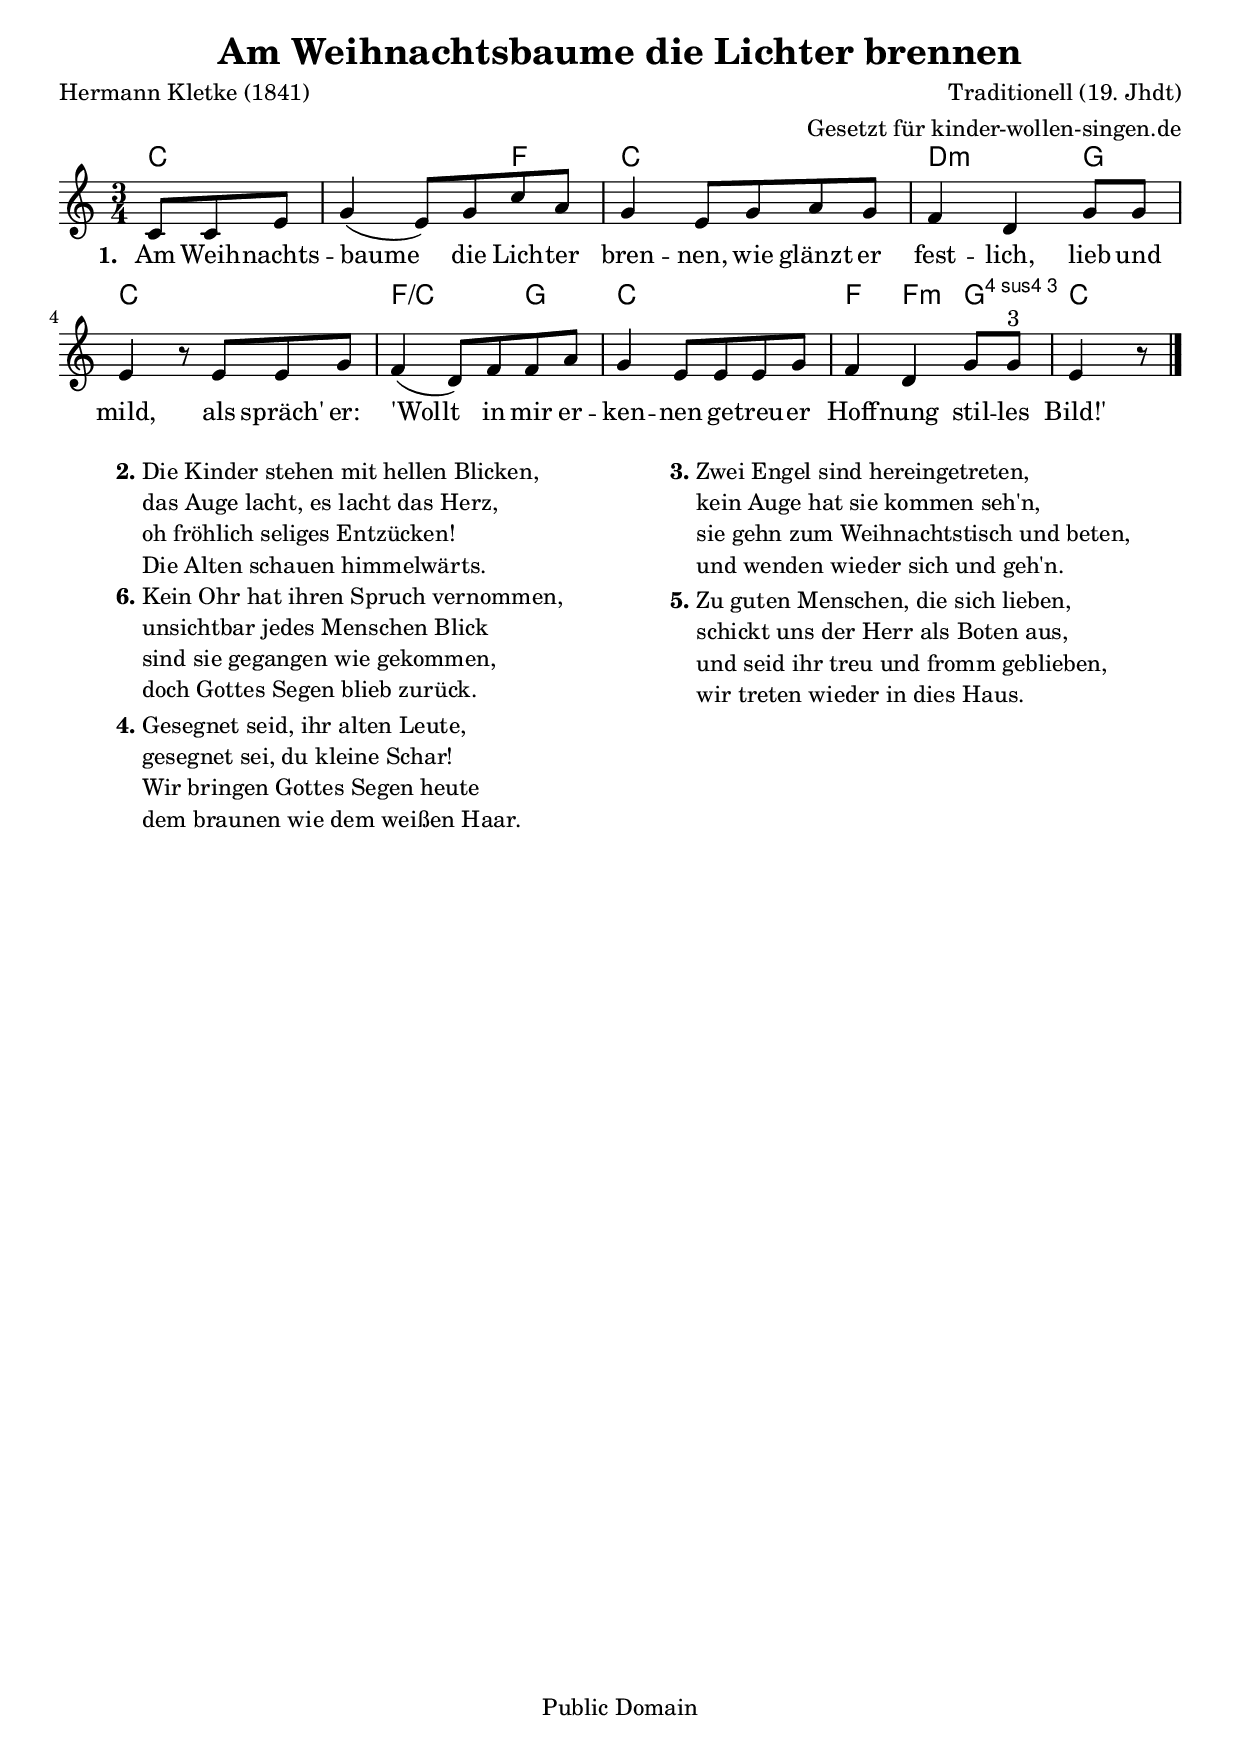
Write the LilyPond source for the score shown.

\version "2.24.2"
\version "2.24.2"

AWB_Title = "Am Weihnachtsbaume die Lichter brennen"
AWB_Composer = "Traditionell (19. Jhdt)"
AWB_Poet = "Hermann Kletke (1841)"
AWB_Copyright = "Public Domain"
AWB_Arranger = "Gesetzt für kinder-wollen-singen.de"

AWB_AvoiceAA = \relative c'{
  \set Staff.instrumentName = #""
  \set Staff.shortInstrumentName = #""
  \clef treble
  %staffkeysig
  \key c \major
  %bartimesig:
  \time 3/4
  \partial 8*3
  c8 c8 e8 | g4( e8) g c a | % 1
  g4 e8 g a g      | % 2
  f4 d g8 g      | % 3
  e4 r8 e e g      | % 4
  f4( d8) f f a      | % 5
  g4 e8 e e g | % 6
  f4 d g8 g ^\markup {\upright  "3"}      | % 7
  e4 r8 \bar "|."
}% end of last bar in partorvoice

AWB_ApartAverseA = \lyricmode { \set stanza = " 1. " Am Weih -- nachts -- baume  die Lich -- ter  bren -- nen,  wie glänzt er fest -- lich,  lieb und mild, als spräch' er: 'Wollt in mir er -- ken -- nen  ge -- treu -- er  Hoff -- nung  stil -- les  Bild!' }
AWB_theChords = \chordmode {
  c2.. f4 c2. d2:m g4 c2. f2/c g4 c2. f4 f4:m g4:4 c4
}%%end of chordlist


AWB_Score = \score {
  <<
    \new ChordNames { \AWB_theChords }
    \context Staff = AWB_ApartA <<
      \context Voice = AWB_AvoiceAA \AWB_AvoiceAA
    >>
    \context Lyrics = AWB_ApartAverseA\lyricsto AWB_AvoiceAA \AWB_ApartAverseA
  >>
  \layout{
    indent = #0
    \context {\Score}
  }
  %% Boosey and Hawkes, and Peters, have barlines spanning all staff-groups in a score,
  %% Eulenburg and Philharmonia, like Lilypond, have no barlines between staffgroups.
  %% If you want the Eulenburg/Lilypond style, comment out the following line:
}%% end of score-block

AWB_Strophen = \markup {
  \fill-line {
    \hspace #0.1
    \column {
      \line {
        \bold "2."
        \column {
          "Die Kinder stehen mit hellen Blicken,"
          "das Auge lacht, es lacht das Herz,"
          "oh fröhlich seliges Entzücken!"
          "Die Alten schauen himmelwärts."
        }
      }
      \hspace #0.1
      \line {
        \bold "6."
        \column {
          "Kein Ohr hat ihren Spruch vernommen,"
          "unsichtbar jedes Menschen Blick"
          "sind sie gegangen wie gekommen,"
          "doch Gottes Segen blieb zurück."
        }
      }
      \hspace #0.1
      \line {
        \bold "4."
        \column {
          "Gesegnet seid, ihr alten Leute,"
          "gesegnet sei, du kleine Schar!"
          "Wir bringen Gottes Segen heute"
          "dem braunen wie dem weißen Haar."
        }
      }
    }
    \hspace #0.1
    \column {
      \line {
        \bold "3."
        \column {
          "Zwei Engel sind hereingetreten,"
          "kein Auge hat sie kommen seh'n,"
          "sie gehn zum Weihnachtstisch und beten,"
          "und wenden wieder sich und geh'n."
        }
      }
      \hspace #0.1
      \line {
        \bold "5."
        \column {
          "Zu guten Menschen, die sich lieben,"
          "schickt uns der Herr als Boten aus,"
          "und seid ihr treu und fromm geblieben,"
          "wir treten wieder in dies Haus."
        }
      }
    }
    \hspace #0.1
  }
}


\header {
  title = \AWB_Title
  composer = \AWB_Composer
  poet = \AWB_Poet
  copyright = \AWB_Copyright
  arranger = \AWB_Arranger
}

\AWB_Score
\AWB_Strophen